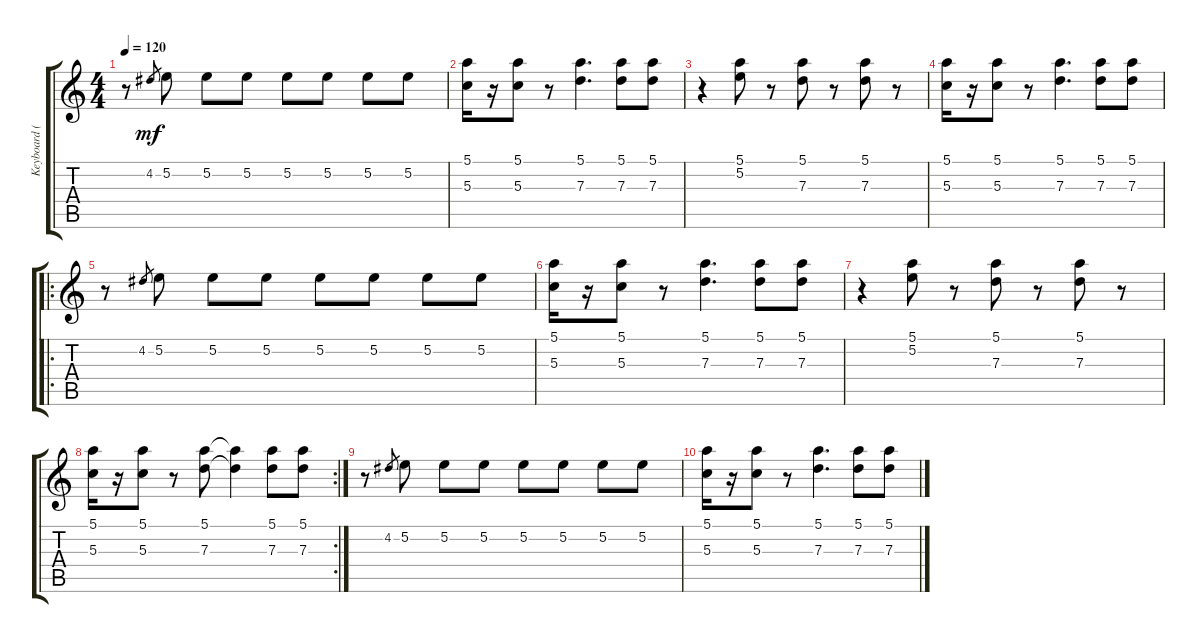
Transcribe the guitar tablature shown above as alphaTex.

\track ("Keyboard (1 octave higher)" "Keyboard (") {instrument lead2sawtooth}
\staff {score tabs}
\tuning (E5 B4 G4 D4 A3 E3) {hide}
\ts (4 4)
\tempo 120
\clef g2
\ks c
r.8{dy mf} 4.2.8{gr} 5.2.8 5.2.8 5.2.8 5.2.8 5.2.8 5.2.8 5.2.8 |
(5.1 5.3).16 r.16 (5.1 5.3).8 r.8 (5.1 7.3).4{d} (5.1 7.3).8 (5.1 7.3).8 |
r.4 (5.1 5.2).8 r.8 (5.1 7.3).8 r.8 (5.1 7.3).8 r.8 |
(5.1 5.3).16 r.16 (5.1 5.3).8 r.8 (5.1 7.3).4{d} (5.1 7.3).8 (5.1 7.3).8 |
\ro
r.8 4.2.8{gr} 5.2.8 5.2.8 5.2.8 5.2.8 5.2.8 5.2.8 5.2.8 |
(5.1 5.3).16 r.16 (5.1 5.3).8 r.8 (5.1 7.3).4{d} (5.1 7.3).8 (5.1 7.3).8 |
r.4 (5.1 5.2).8 r.8 (5.1 7.3).8 r.8 (5.1 7.3).8 r.8 |
\rc 2
(5.1 5.3).16 r.16 (5.1 5.3).8 r.8 (5.1 7.3).8 (5.1{t} 7.3{t}).4 (5.1 7.3).8 (5.1 7.3).8 |
r.8 4.2.8{gr} 5.2.8 5.2.8 5.2.8 5.2.8 5.2.8 5.2.8 5.2.8 |
(5.1 5.3).16 r.16 (5.1 5.3).8 r.8 (5.1 7.3).4{d} (5.1 7.3).8 (5.1 7.3).8
